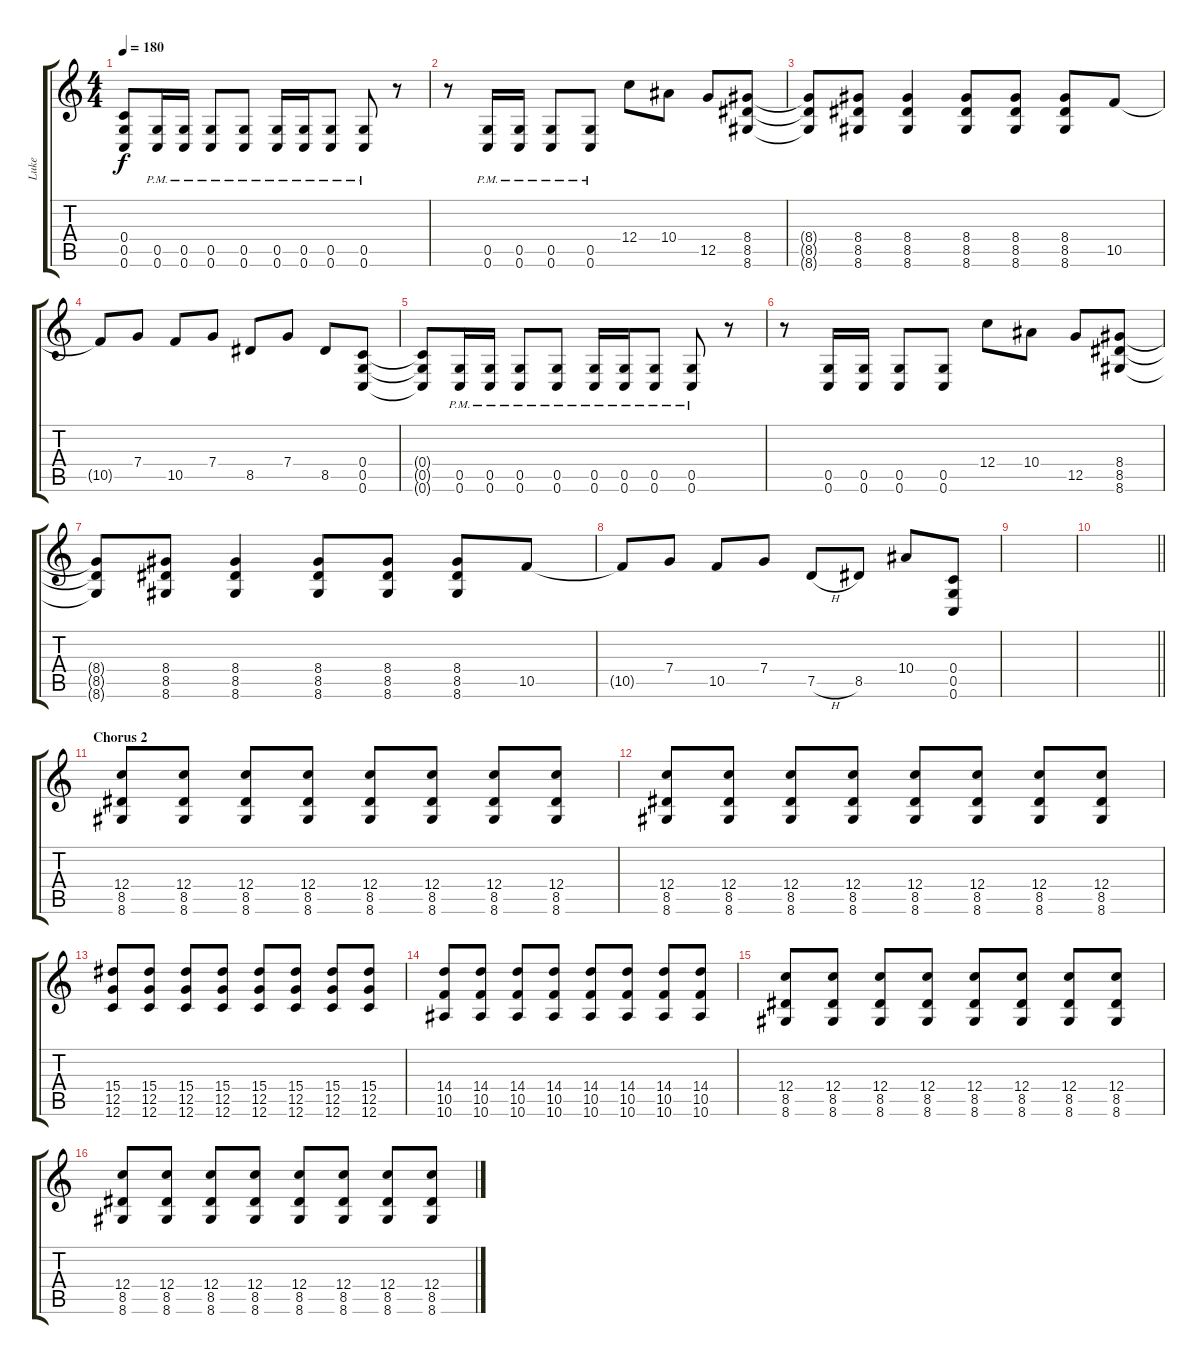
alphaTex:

\track ("Luke" "Luke") {instrument overdrivenguitar}
\staff {score tabs}
\tuning (D4 A3 F3 C3 G2 C2) {hide}
\ts (4 4)
\tempo 180
\clef g2
\ks c
(0.4{t} 0.5{t} 0.6{t}).8{dy f} (0.5{pm} 0.6{pm}).16 (0.5{pm} 0.6{pm}).16 (0.5{pm} 0.6{pm}).8 (0.5{pm} 0.6{pm}).8 (0.5{pm} 0.6{pm}).16 (0.5{pm} 0.6{pm}).16 (0.5{pm} 0.6{pm}).8 (0.5{pm} 0.6{pm}).8 r.8 |
r.8 (0.5{pm} 0.6{pm}).16 (0.5{pm} 0.6{pm}).16 (0.5{pm} 0.6{pm}).8 (0.5{pm} 0.6{pm}).8 12.4.8 10.4.8 12.5.8 (8.4 8.5 8.6).8 |
(8.4{t} 8.5{t} 8.6{t}).8 (8.4 8.5 8.6).8 (8.4 8.5 8.6).4 (8.4 8.5 8.6).8 (8.4 8.5 8.6).8 (8.4 8.5 8.6).8 10.5.8 |
10.5{t}.8 7.4.8 10.5.8 7.4.8 8.5.8 7.4.8 8.5.8 (0.4 0.5 0.6).8 |
(0.4{t} 0.5{t} 0.6{t}).8 (0.5{pm} 0.6{pm}).16 (0.5{pm} 0.6{pm}).16 (0.5{pm} 0.6{pm}).8 (0.5{pm} 0.6{pm}).8 (0.5{pm} 0.6{pm}).16 (0.5{pm} 0.6{pm}).16 (0.5{pm} 0.6{pm}).8 (0.5{pm} 0.6{pm}).8 r.8 |
r.8 (0.5 0.6).16 (0.5 0.6).16 (0.5 0.6).8 (0.5 0.6).8 12.4.8 10.4.8 12.5.8 (8.4 8.5 8.6).8 |
(8.4{t} 8.5{t} 8.6{t}).8 (8.4 8.5 8.6).8 (8.4 8.5 8.6).4 (8.4 8.5 8.6).8 (8.4 8.5 8.6).8 (8.4 8.5 8.6).8 10.5.8 |
10.5{t}.8 7.4.8 10.5.8 7.4.8 7.5{h}.8 8.5.8 10.4.8 (0.4 0.5 0.6).8 |
|
\barLineRight lightlight
|
\section ("" "Chorus 2")
(12.4 8.5 8.6).8 (12.4 8.5 8.6).8 (12.4 8.5 8.6).8 (12.4 8.5 8.6).8 (12.4 8.5 8.6).8 (12.4 8.5 8.6).8 (12.4 8.5 8.6).8 (12.4 8.5 8.6).8 |
(12.4 8.5 8.6).8 (12.4 8.5 8.6).8 (12.4 8.5 8.6).8 (12.4 8.5 8.6).8 (12.4 8.5 8.6).8 (12.4 8.5 8.6).8 (12.4 8.5 8.6).8 (12.4 8.5 8.6).8 |
(15.4 12.5 12.6).8 (15.4 12.5 12.6).8 (15.4 12.5 12.6).8 (15.4 12.5 12.6).8 (15.4 12.5 12.6).8 (15.4 12.5 12.6).8 (15.4 12.5 12.6).8 (15.4 12.5 12.6).8 |
(14.4 10.5 10.6).8 (14.4 10.5 10.6).8 (14.4 10.5 10.6).8 (14.4 10.5 10.6).8 (14.4 10.5 10.6).8 (14.4 10.5 10.6).8 (14.4 10.5 10.6).8 (14.4 10.5 10.6).8 |
(12.4 8.5 8.6).8 (12.4 8.5 8.6).8 (12.4 8.5 8.6).8 (12.4 8.5 8.6).8 (12.4 8.5 8.6).8 (12.4 8.5 8.6).8 (12.4 8.5 8.6).8 (12.4 8.5 8.6).8 |
(12.4 8.5 8.6).8 (12.4 8.5 8.6).8 (12.4 8.5 8.6).8 (12.4 8.5 8.6).8 (12.4 8.5 8.6).8 (12.4 8.5 8.6).8 (12.4 8.5 8.6).8 (12.4 8.5 8.6).8
